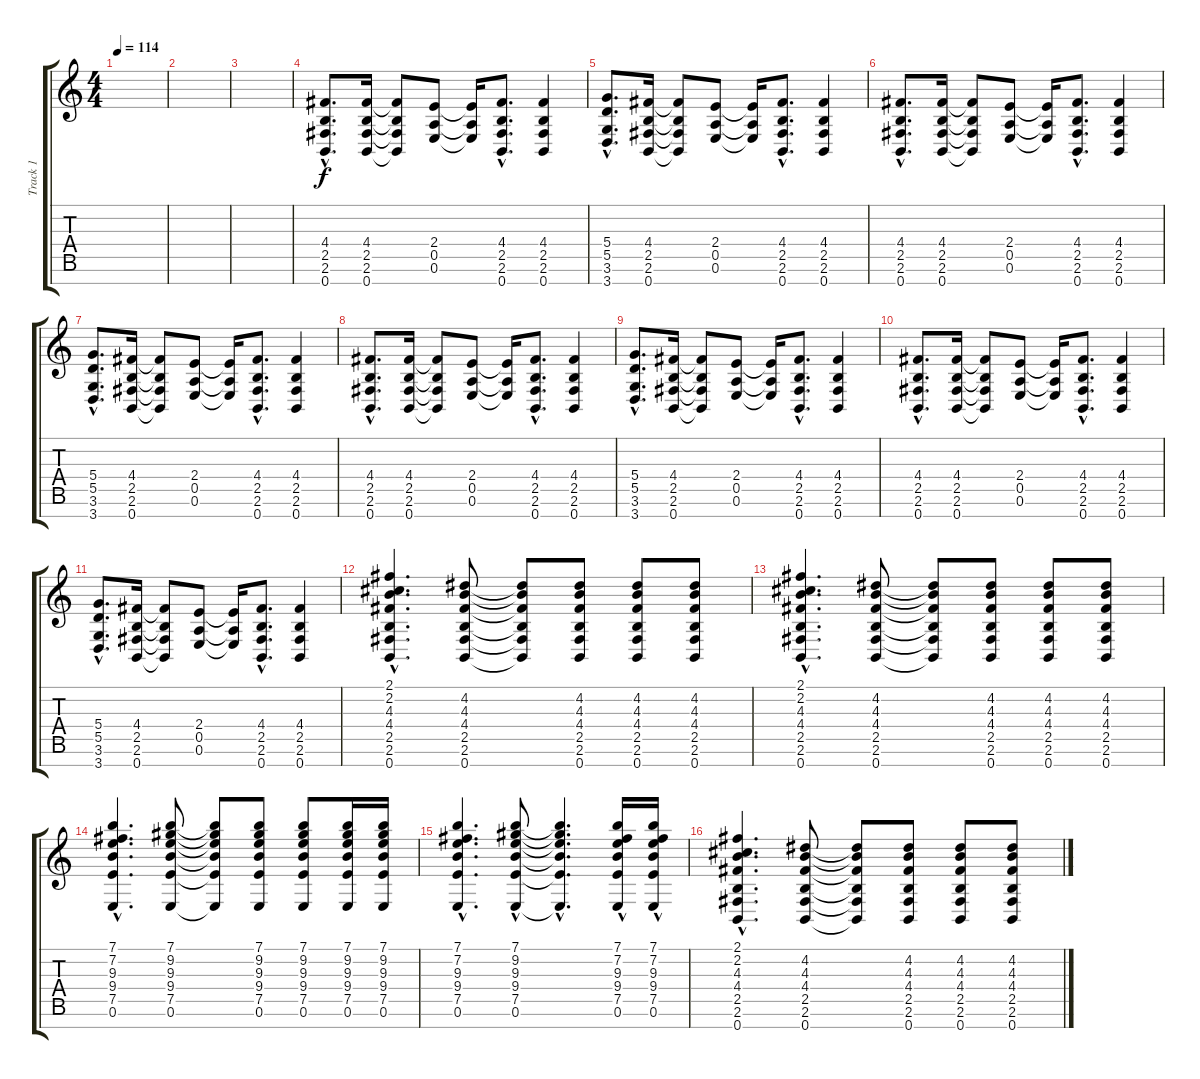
\track ("Track 1" "Track 1") {instrument distortionguitar}
\staff {score tabs}
\tuning (E4 B3 G3 D3 A2 E2 B1) {hide}
\ts (4 4)
\tempo 114
\clef g2
\ks c
|
|
|
(4.4{hac} 2.5{hac} 2.6{hac} 0.7{hac}).8{d instrument distortionguitar} (4.4 2.5 2.6 0.7).16 (4.4{t} 2.5{t} 2.6{t} 0.7{t}).8 (2.4 0.5 0.6).8 (2.4{t} 0.5{t} 0.6{t}).16 (4.4{hac} 2.5{hac} 2.6{hac} 0.7{hac}).8{d} (4.4 2.5 2.6 0.7).4 |
(5.4{hac} 5.5{hac} 3.6{hac} 3.7{hac}).8{d} (4.4 2.5 2.6 0.7).16 (4.4{t} 2.5{t} 2.6{t} 0.7{t}).8 (2.4 0.5 0.6).8 (2.4{t} 0.5{t} 0.6{t}).16 (4.4{hac} 2.5{hac} 2.6{hac} 0.7{hac}).8{d} (4.4 2.5 2.6 0.7).4 |
(4.4{hac} 2.5{hac} 2.6{hac} 0.7{hac}).8{d} (4.4 2.5 2.6 0.7).16 (4.4{t} 2.5{t} 2.6{t} 0.7{t}).8 (2.4 0.5 0.6).8 (2.4{t} 0.5{t} 0.6{t}).16 (4.4{hac} 2.5{hac} 2.6{hac} 0.7{hac}).8{d} (4.4 2.5 2.6 0.7).4 |
(5.4{hac} 5.5{hac} 3.6{hac} 3.7{hac}).8{d} (4.4 2.5 2.6 0.7).16 (4.4{t} 2.5{t} 2.6{t} 0.7{t}).8 (2.4 0.5 0.6).8 (2.4{t} 0.5{t} 0.6{t}).16 (4.4{hac} 2.5{hac} 2.6{hac} 0.7{hac}).8{d} (4.4 2.5 2.6 0.7).4 |
(4.4{hac} 2.5{hac} 2.6{hac} 0.7{hac}).8{d} (4.4 2.5 2.6 0.7).16 (4.4{t} 2.5{t} 2.6{t} 0.7{t}).8 (2.4 0.5 0.6).8 (2.4{t} 0.5{t} 0.6{t}).16 (4.4{hac} 2.5{hac} 2.6{hac} 0.7{hac}).8{d} (4.4 2.5 2.6 0.7).4 |
(5.4{hac} 5.5{hac} 3.6{hac} 3.7{hac}).8{d} (4.4 2.5 2.6 0.7).16 (4.4{t} 2.5{t} 2.6{t} 0.7{t}).8 (2.4 0.5 0.6).8 (2.4{t} 0.5{t} 0.6{t}).16 (4.4{hac} 2.5{hac} 2.6{hac} 0.7{hac}).8{d} (4.4 2.5 2.6 0.7).4 |
(4.4{hac} 2.5{hac} 2.6{hac} 0.7{hac}).8{d} (4.4 2.5 2.6 0.7).16 (4.4{t} 2.5{t} 2.6{t} 0.7{t}).8 (2.4 0.5 0.6).8 (2.4{t} 0.5{t} 0.6{t}).16 (4.4{hac} 2.5{hac} 2.6{hac} 0.7{hac}).8{d} (4.4 2.5 2.6 0.7).4 |
(5.4{hac} 5.5{hac} 3.6{hac} 3.7{hac}).8{d} (4.4 2.5 2.6 0.7).16 (4.4{t} 2.5{t} 2.6{t} 0.7{t}).8 (2.4 0.5 0.6).8 (2.4{t} 0.5{t} 0.6{t}).16 (4.4{hac} 2.5{hac} 2.6{hac} 0.7{hac}).8{d} (4.4 2.5 2.6 0.7).4 |
(2.1{hac} 2.2{hac} 4.3{hac} 4.4{hac} 2.5{hac} 2.6{hac} 0.7{hac}).4{d} (4.2 4.3 4.4 2.5 2.6 0.7).8 (4.2{t} 4.3{t} 4.4{t} 2.5{t} 2.6{t} 0.7{t}).8 (4.2 4.3 4.4 2.5 2.6 0.7).8 (4.2 4.3 4.4 2.5 2.6 0.7).8 (4.2 4.3 4.4 2.5 2.6 0.7).8 |
(2.1{hac} 2.2{hac} 4.3{hac} 4.4{hac} 2.5{hac} 2.6{hac} 0.7{hac}).4{d} (4.2 4.3 4.4 2.5 2.6 0.7).8 (4.2{t} 4.3{t} 4.4{t} 2.5{t} 2.6{t} 0.7{t}).8 (4.2 4.3 4.4 2.5 2.6 0.7).8 (4.2 4.3 4.4 2.5 2.6 0.7).8 (4.2 4.3 4.4 2.5 2.6 0.7).8 |
(7.1{hac} 7.2{hac} 9.3{hac} 9.4{hac} 7.5{hac} 0.6{hac}).4{d} (7.1 9.2 9.3 9.4 7.5 0.6).8 (7.1{t} 9.2{t} 9.3{t} 9.4{t} 7.5{t} 0.6{t}).8 (7.1 9.2 9.3 9.4 7.5 0.6).8 (7.1 9.2 9.3 9.4 7.5 0.6).8 (7.1 9.2 9.3 9.4 7.5 0.6).16 (7.1 9.2 9.3 9.4 7.5 0.6).16 |
(7.1{hac} 7.2{hac} 9.3{hac} 9.4{hac} 7.5{hac} 0.6{hac}).4{d} (7.1{hac} 9.2 9.3 9.4 7.5 0.6).8 (7.1{hac t} 9.2{hac t} 9.3{hac t} 9.4{hac t} 7.5{hac t} 0.6{hac t}).4{d} (7.1{hac} 7.2 9.3 9.4 7.5 0.6).16 (7.1{hac} 7.2 9.3 9.4 7.5 0.6).16 |
(2.1{hac} 2.2{hac} 4.3{hac} 4.4{hac} 2.5{hac} 2.6{hac} 0.7{hac}).4{d} (4.2 4.3 4.4 2.5 2.6 0.7).8 (4.2{t} 4.3{t} 4.4{t} 2.5{t} 2.6{t} 0.7{t}).8 (4.2 4.3 4.4 2.5 2.6 0.7).8 (4.2 4.3 4.4 2.5 2.6 0.7).8 (4.2 4.3 4.4 2.5 2.6 0.7).8
